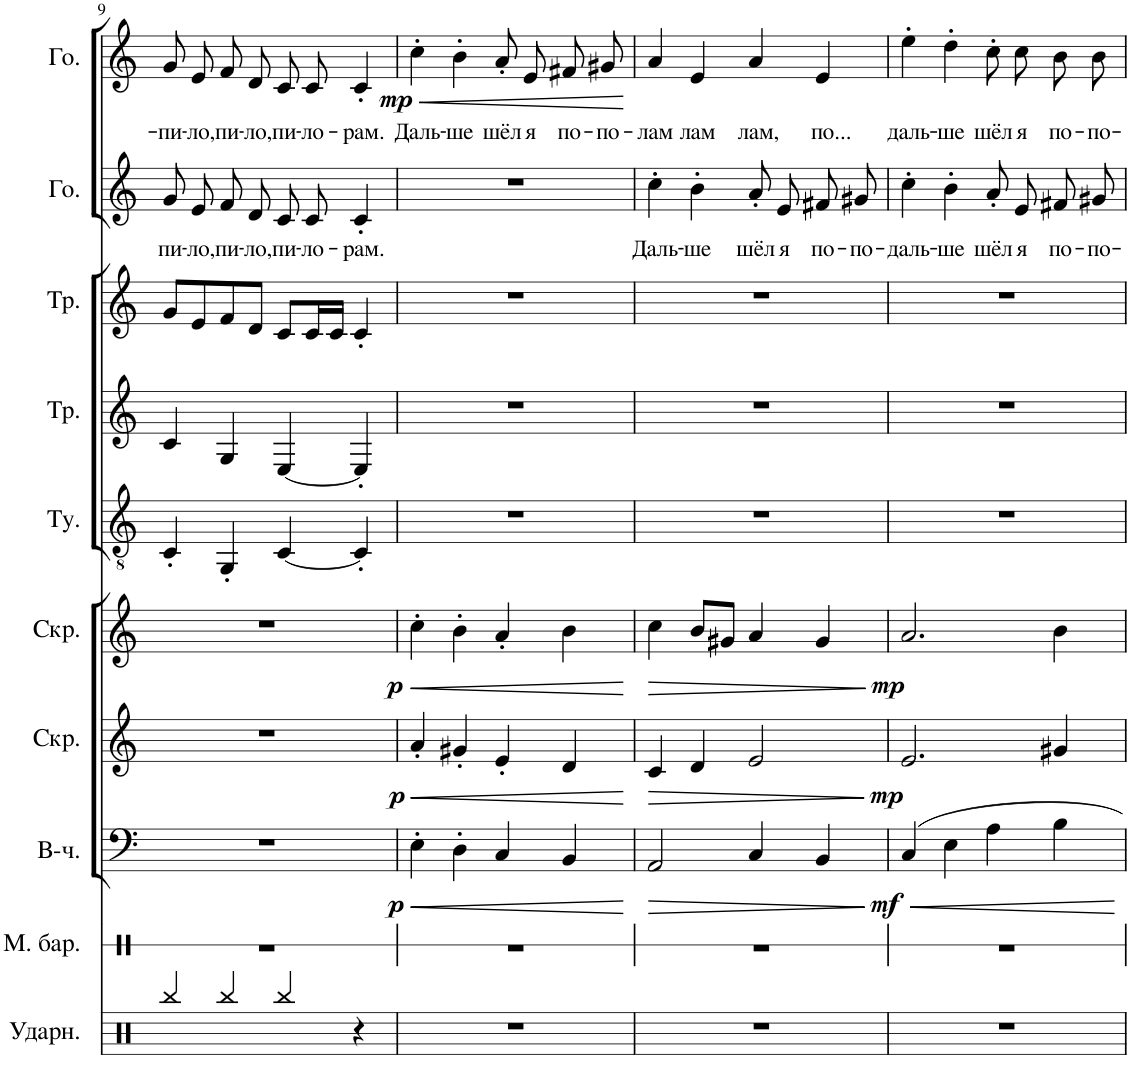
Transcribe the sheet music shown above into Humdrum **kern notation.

**kern	**kern	**kern	**dynam	**kern	**dynam	**kern	**dynam	**kern	**kern	**kern	**kern	**text	**kern	**text	**dynam
*part10	*part9	*part8	*part8	*part7	*part7	*part6	*part6	*part5	*part4	*part3	*part2	*part2	*part1	*part1	*part1
*staff10	*staff9	*staff8	*staff8	*staff7	*staff7	*staff6	*staff6	*staff5	*staff4	*staff3	*staff2	*staff2	*staff1	*staff1	*staff1
*I"Ударные	*I"М. барабан	*I"Виолончель	*	*I"Скрипка	*	*I"Скрипка	*	*I"Туба	*I"Труба	*I"Труба	*I"Голос	*	*I"Голос	*	*
!!LO:PB:g=z
*clefX	*clefX	*clefF4	*	*clefG2	*	*clefG2	*	*clefGv2	*clefG2	*clefG2	*clefG2	*	*clefG2	*	*
*	*	*	*	*	*	*	*	*	*Trd1c2	*Trd1c2	*Trd1c2	*	*	*	*
*k[]	*k[]	*k[]	*	*k[]	*	*k[]	*	*k[]	*k[]	*k[]	*k[]	*	*k[]	*	*
*M4/4	*M4/4	*M4/4	*	*M4/4	*	*M4/4	*	*M4/4	*M4/4	*M4/4	*M4/4	*	*M4/4	*	*
=9	=9	=9	=9	=9	=9	=9	=9	=9	=9	=9	=9	=9	=9	=9	=9
!	!	!	!	!	!	!	!	!	!	!	!	!LO:LY:b	!	!LO:LY:b	!
4Rbb/	1r	1r	.	1r	.	1r	.	4C'/	4c/	8g/L	8g/L	пи-	8g/L	пи-	.
!	!	!	!	!	!	!	!	!	!	!	!	!LO:LY:b	!	!LO:LY:b	!
.	.	.	.	.	.	.	.	.	.	8e/	8e/J	-ло,	8e/J	-ло,	.
!	!	!	!	!	!	!	!	!	!	!	!	!LO:LY:b	!	!LO:LY:b	!
4Rbb/	.	.	.	.	.	.	.	4GG'/	4G/	8f/	8f/L	пи-	8f/L	пи-	.
!	!	!	!	!	!	!	!	!	!	!	!	!LO:LY:b	!	!LO:LY:b	!
.	.	.	.	.	.	.	.	.	.	8d/J	8d/J	-ло,	8d/J	-ло,	.
!	!	!	!	!	!	!	!	!	!	!	!	!LO:LY:b	!	!LO:LY:b	!
4Rbb/	.	.	.	.	.	.	.	[4C/	[4E/	8c/L	8c/L	пи-	8c/L	пи-	.
!	!	!	!	!	!	!	!	!	!	!	!	!LO:LY:b	!	!LO:LY:b	!
.	.	.	.	.	.	.	.	.	.	16c/L	8c/J	-ло-	8c/J	-ло-	.
.	.	.	.	.	.	.	.	.	.	16c/JJ	.	.	.	.	.
!	!	!	!	!	!	!	!	!	!	!	!	!LO:LY:b	!	!LO:LY:b	!
4r	.	.	.	.	.	.	.	4C'/]	4E'/]	4c'/	4c'/	-рам.	4c'/	-рам.	.
=10	=10	=10	=10	=10	=10	=10	=10	=10	=10	=10	=10	=10	=10	=10	=10
!	!	!	!LO:HP:b	!	!LO:HP:b	!	!LO:HP:b	!	!	!	!	!	!	!LO:LY:b	!LO:HP:b
!	!	!	!LO:DY:n=1:b	!	!LO:DY:n=1:b	!	!LO:DY:n=1:b	!	!	!	!	!	!	!	!LO:DY:n=1:b
1r	1r	4E'\	< p	4a'/	< p	4cc'\	< p	1r	1r	1r	1r	.	4cc'\	Даль-	< mp
!	!	!	!	!	!	!	!	!	!	!	!	!	!	!LO:LY:b	!
.	.	4D'\	.	4g#X'/	.	4b'\	.	.	.	.	.	.	4b'\	-ше	.
!	!	!	!	!	!	!	!	!	!	!	!	!	!	!LO:LY:b	!
.	.	4C/	.	4e'/	.	4a'/	.	.	.	.	.	.	8a'/L	шёл	.
!	!	!	!	!	!	!	!	!	!	!	!	!	!	!LO:LY:b	!
.	.	.	.	.	.	.	.	.	.	.	.	.	8e/J	я	.
!	!	!	!	!	!	!	!	!	!	!	!	!	!	!LO:LY:b	!
.	.	4BB/	.	4d/	.	4b\	.	.	.	.	.	.	8f#X/L	по-	.
!	!	!	!	!	!	!	!	!	!	!	!	!	!	!LO:LY:b	!
.	.	.	.	.	.	.	.	.	.	.	.	.	8g#X/J	-по-	.
.	.	.	[	.	[	.	[	.	.	.	.	.	.	.	[
=11	=11	=11	=11	=11	=11	=11	=11	=11	=11	=11	=11	=11	=11	=11	=11
!	!	!	!LO:HP:b	!	!LO:HP:b	!	!LO:HP:b	!	!	!	!	!LO:LY:b	!	!LO:LY:b	!
1r	1r	2AA/	>	4c/	>	4cc\	>	1r	1r	1r	4cc'\	Даль-	4a/	-лам	.
!	!	!	!	!	!	!	!	!	!	!	!	!LO:LY:b	!	!LO:LY:b	!
.	.	.	.	4d/	.	8b/L	.	.	.	.	4b'\	-ше	4e/	лам	.
.	.	.	.	.	.	8g#X/J	.	.	.	.	.	.	.	.	.
!	!	!	!	!	!	!	!	!	!	!	!	!LO:LY:b	!	!LO:LY:b	!
.	.	4C/	.	2e/	.	4a/	.	.	.	.	8a'/L	шёл	4a/	лам,	.
!	!	!	!	!	!	!	!	!	!	!	!	!LO:LY:b	!	!	!
.	.	.	.	.	.	.	.	.	.	.	8e/J	я	.	.	.
!	!	!	!	!	!	!	!	!	!	!	!	!LO:LY:b	!	!LO:LY:b	!
.	.	4BB/	.	.	.	4g#/	.	.	.	.	8f#X/L	по-	4e/	по...	.
!	!	!	!	!	!	!	!	!	!	!	!	!LO:LY:b	!	!	!
.	.	.	.	.	.	.	.	.	.	.	8g#X/J	-по-	.	.	.
.	.	.	]	.	]	.	]	.	.	.	.	.	.	.	.
=12	=12	=12	=12	=12	=12	=12	=12	=12	=12	=12	=12	=12	=12	=12	=12
!	!	!	!LO:HP:b	!	!	!	!	!	!	!	!	!LO:LY:b	!	!LO:LY:b	!
!	!	!	!LO:DY:n=1:b	!	!LO:DY:b	!	!LO:DY:b	!	!	!	!	!	!	!	!
1r	1r	4C/	< mf	2.e/	mp	2.a/	mp	1r	1r	1r	4cc'\	даль-	4ee'\	даль-	.
!	!	!	!	!	!	!	!	!	!	!	!	!LO:LY:b	!	!LO:LY:b	!
.	.	4E\	.	.	.	.	.	.	.	.	4b'\	-ше	4dd'\	-ше	.
!	!	!	!	!	!	!	!	!	!	!	!	!LO:LY:b	!	!LO:LY:b	!
.	.	4A\	.	.	.	.	.	.	.	.	8a'/L	шёл	8cc'\L	шёл	.
!	!	!	!	!	!	!	!	!	!	!	!	!LO:LY:b	!	!LO:LY:b	!
.	.	.	.	.	.	.	.	.	.	.	8e/J	я	8cc\J	я	.
!	!	!	!	!	!	!	!	!	!	!	!	!LO:LY:b	!	!LO:LY:b	!
.	.	4B\	.	4g#X/	.	4b\	.	.	.	.	8f#X/L	по-	8b\L	по-	.
!	!	!	!	!	!	!	!	!	!	!	!	!LO:LY:b	!	!LO:LY:b	!
.	.	.	.	.	.	.	.	.	.	.	8g#X/J	-по-	8b\J	-по-	.
.	.	.	[	.	.	.	.	.	.	.	.	.	.	.	.
=	=	=	=	=	=	=	=	=	=	=	=	=	=	=	=
*-	*-	*-	*-	*-	*-	*-	*-	*-	*-	*-	*-	*-	*-	*-	*-
